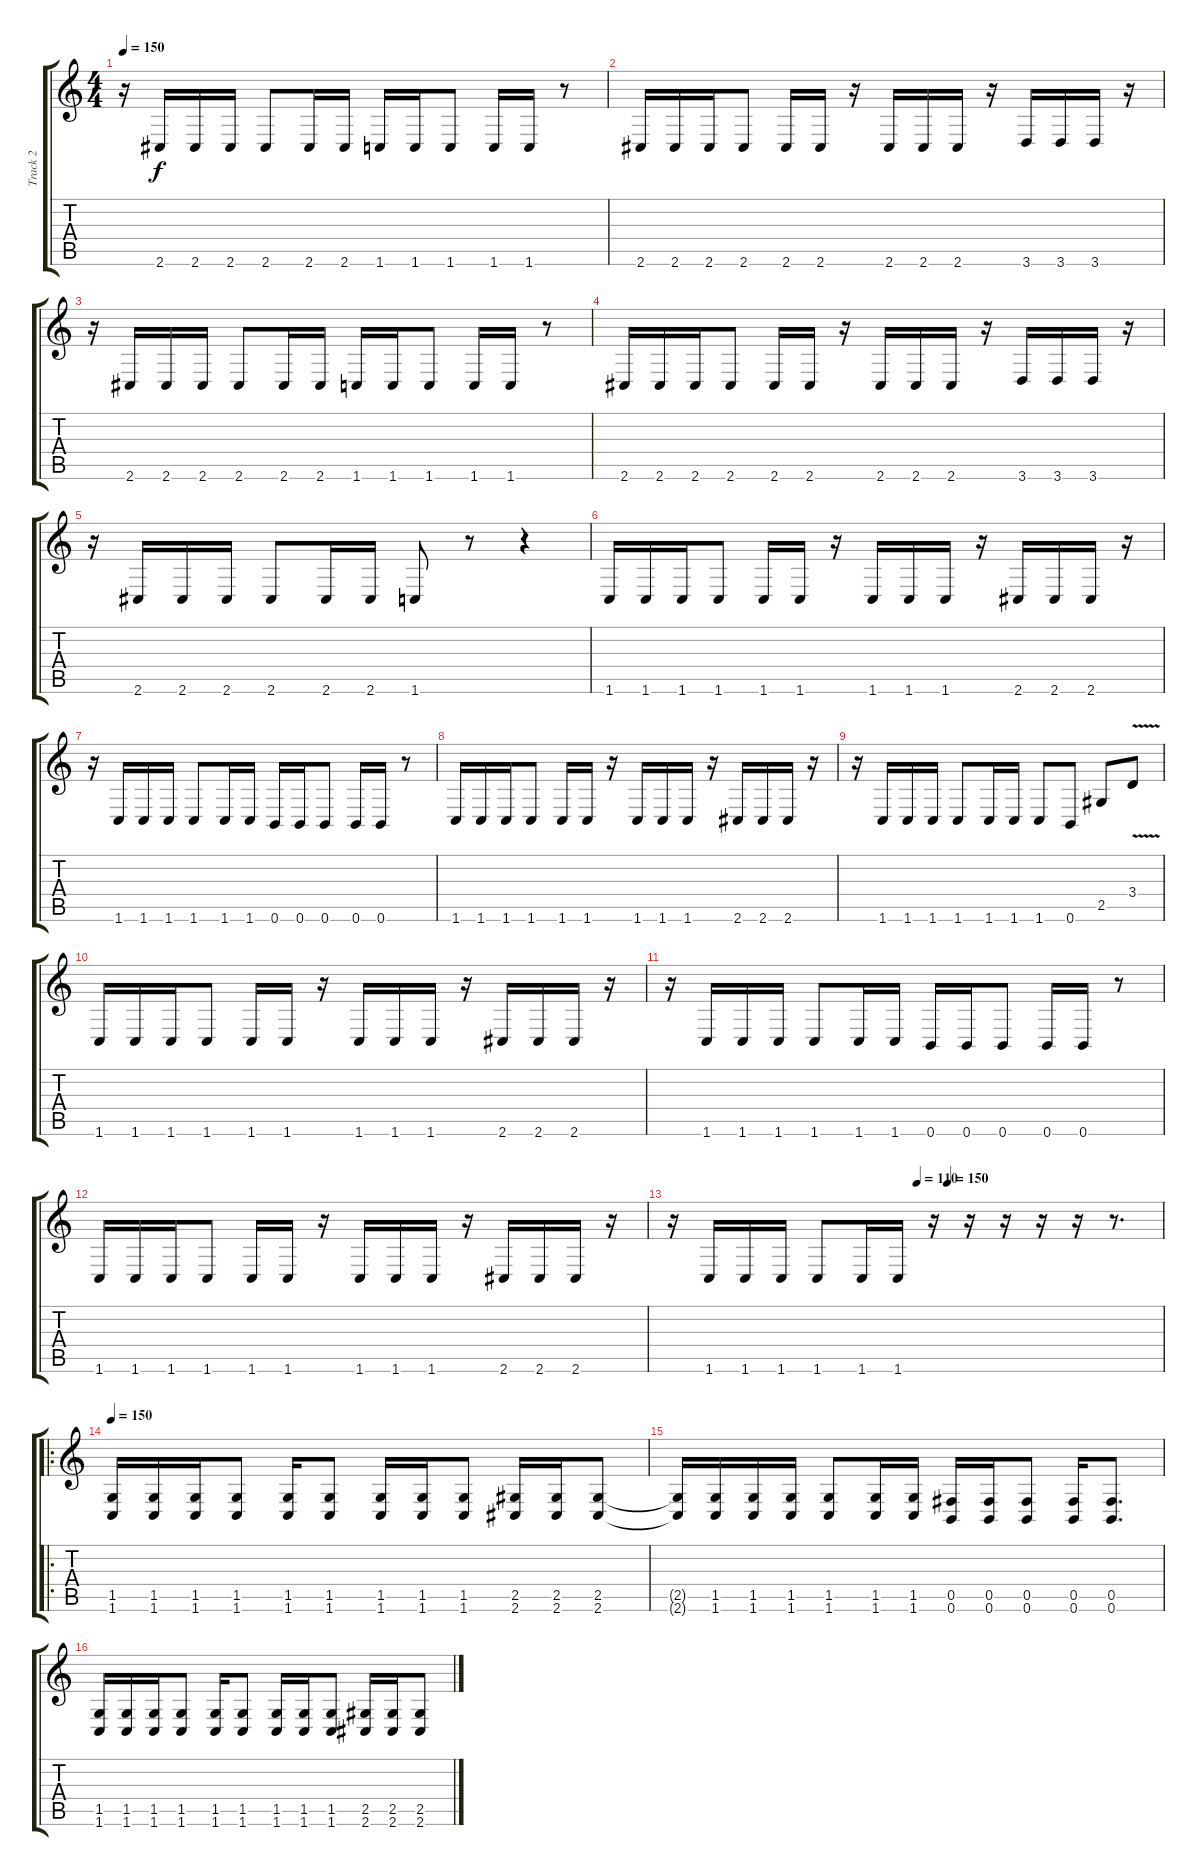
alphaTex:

\track ("Track 2" "Track 2") {instrument distortionguitar}
\staff {score tabs}
\tuning (Db4 Ab3 E3 B2 Gb2 B1) {hide}
\ts (4 4)
\tempo 150
\clef g2
\ks c
r.16{dy f} 2.6.16 2.6.16 2.6.16 2.6.8 2.6.16 2.6.16 1.6.16 1.6.16 1.6.8 1.6.16 1.6.16 r.8 |
2.6.16 2.6.16 2.6.16 2.6.8 2.6.16 2.6.16 r.16 2.6.16 2.6.16 2.6.16 r.16 3.6.16 3.6.16 3.6.16 r.16 |
r.16 2.6.16 2.6.16 2.6.16 2.6.8 2.6.16 2.6.16 1.6.16 1.6.16 1.6.8 1.6.16 1.6.16 r.8 |
2.6.16 2.6.16 2.6.16 2.6.8 2.6.16 2.6.16 r.16 2.6.16 2.6.16 2.6.16 r.16 3.6.16 3.6.16 3.6.16 r.16 |
r.16 2.6.16 2.6.16 2.6.16 2.6.8 2.6.16 2.6.16 1.6.8 r.8 r.4 |
1.6.16{instrument distortionguitar} 1.6.16 1.6.16 1.6.8 1.6.16 1.6.16 r.16 1.6.16 1.6.16 1.6.16 r.16 2.6.16 2.6.16 2.6.16 r.16 |
r.16 1.6.16 1.6.16 1.6.16 1.6.8 1.6.16 1.6.16 0.6.16 0.6.16 0.6.8 0.6.16 0.6.16 r.8 |
1.6.16 1.6.16 1.6.16 1.6.8 1.6.16 1.6.16 r.16 1.6.16 1.6.16 1.6.16 r.16 2.6.16 2.6.16 2.6.16 r.16 |
r.16 1.6.16 1.6.16 1.6.16 1.6.8 1.6.16 1.6.16 1.6.8 0.6.8 2.5.8 3.4{v}.8 |
1.6.16 1.6.16 1.6.16 1.6.8 1.6.16 1.6.16 r.16 1.6.16 1.6.16 1.6.16 r.16 2.6.16 2.6.16 2.6.16 r.16 |
r.16 1.6.16 1.6.16 1.6.16 1.6.8 1.6.16 1.6.16 0.6.16 0.6.16 0.6.8 0.6.16 0.6.16 r.8 |
1.6.16 1.6.16 1.6.16 1.6.8 1.6.16 1.6.16 r.16 1.6.16 1.6.16 1.6.16 r.16 2.6.16 2.6.16 2.6.16 r.16 |
\tempo (110 0.5)
\tempo (150 0.5625)
r.16 1.6.16 1.6.16 1.6.16 1.6.8 1.6.16 1.6.16 r.16 r.16 r.16 r.16 r.16 r.8{d} |
\ro
\tempo 150
(1.5 1.6).16 (1.5 1.6).16 (1.5 1.6).16 (1.5 1.6).8 (1.5 1.6).16 (1.5 1.6).8 (1.5 1.6).16 (1.5 1.6).16 (1.5 1.6).8 (2.5 2.6).16 (2.5 2.6).16 (2.5 2.6).8 |
(2.5{t} 2.6{t}).16 (1.5 1.6).16 (1.5 1.6).16 (1.5 1.6).16 (1.5 1.6).8 (1.5 1.6).16 (1.5 1.6).16 (0.5 0.6).16 (0.5 0.6).16 (0.5 0.6).8 (0.5 0.6).16 (0.5 0.6).8{d} |
(1.5 1.6).16 (1.5 1.6).16 (1.5 1.6).16 (1.5 1.6).8 (1.5 1.6).16 (1.5 1.6).8 (1.5 1.6).16 (1.5 1.6).16 (1.5 1.6).8 (2.5 2.6).16 (2.5 2.6).16 (2.5 2.6).8
